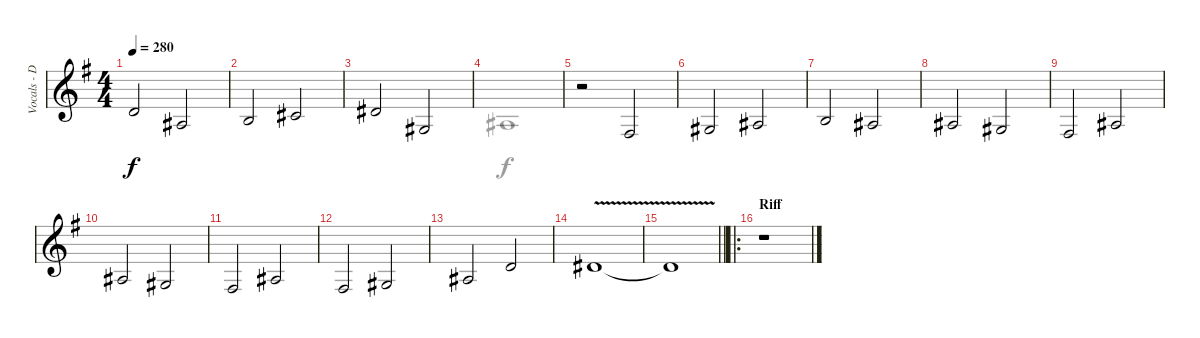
\track ("Vocals - Doogie White" "Vocals - D") {instrument flute}
\staff {score}
\tuning (Eb4 Bb3 Gb3 Db3 Ab2 Eb2) {hide}
\voice
\ts (4 4)
\tempo 280
\clef g2
\ks eminor
4.2{t}.2{dy f} 0.2.2 |
1.2.2 3.2.2 |
0.1.2 2.3.2 |
|
r.2 0.3.2 |
2.3.2 0.2.2 |
1.2.2 0.2.2 |
0.2.2 2.3.2 |
0.3.2 0.2.2 |
0.2.2 2.3.2 |
0.3.2 0.2.2 |
0.3.2 2.3.2 |
4.3.2 4.2.2 |
5.2{v}.1 |
\barLineRight lightlight
5.2{t}.1 |
\ro
\section ("" "Riff")
r.1
\voice
\clef g2
\ottava regular
\simile none
\ks eminor
|
|
|
0.2.1 |
|
|
|
|
|
|
|
|
|
|
\barLineRight lightlight
|
